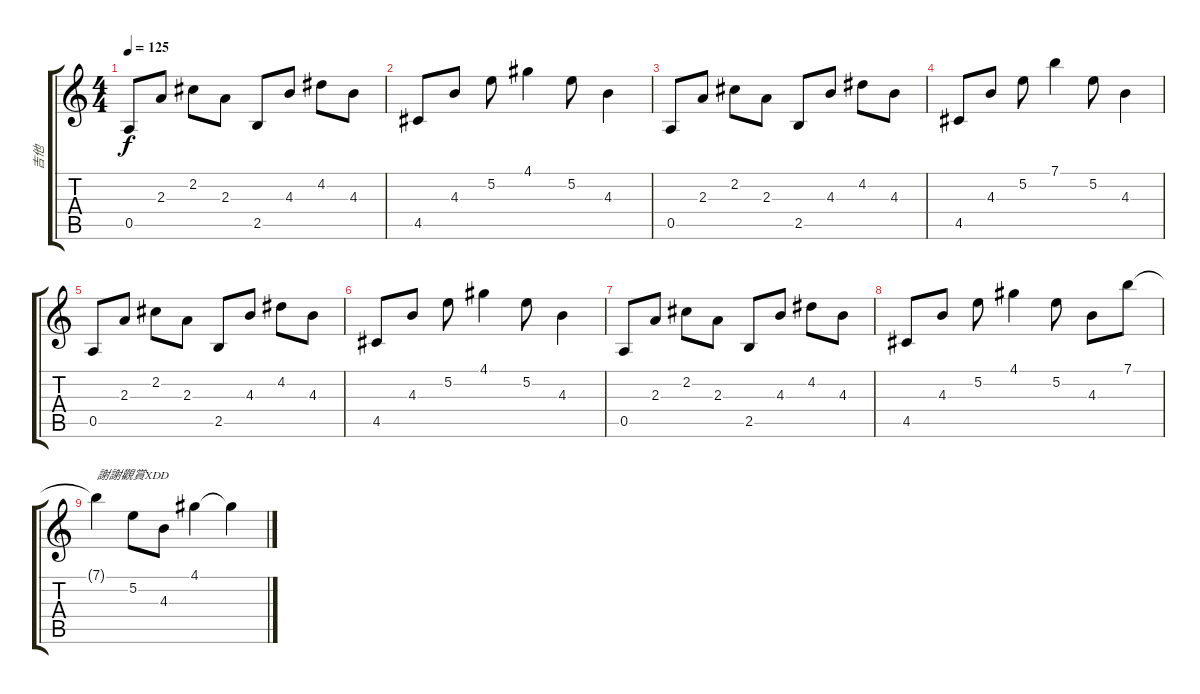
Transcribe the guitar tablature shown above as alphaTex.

\track ("吉他" "吉他") {instrument acousticguitarsteel}
\staff {score tabs}
\tuning (E4 B3 G3 D3 A2 E2) {hide}
\ts (4 4)
\tempo 125
\clef g2
\ks c
0.5.8{dy f} 2.3.8 2.2.8 2.3.8 2.5.8 4.3.8 4.2.8 4.3.8 |
4.5.8 4.3.8 5.2.8 4.1.4 5.2.8 4.3.4 |
0.5.8 2.3.8 2.2.8 2.3.8 2.5.8 4.3.8 4.2.8 4.3.8 |
4.5.8 4.3.8 5.2.8 7.1.4 5.2.8 4.3.4 |
0.5.8 2.3.8 2.2.8 2.3.8 2.5.8 4.3.8 4.2.8 4.3.8 |
4.5.8 4.3.8 5.2.8 4.1.4 5.2.8 4.3.4 |
0.5.8 2.3.8 2.2.8 2.3.8 2.5.8 4.3.8 4.2.8 4.3.8 |
4.5.8 4.3.8 5.2.8 4.1.4 5.2.8 4.3.8 7.1.8 |
7.1{t}.4{txt "謝謝觀賞XDD"} 5.2.8 4.3.8 4.1.4 4.1{t}.4
